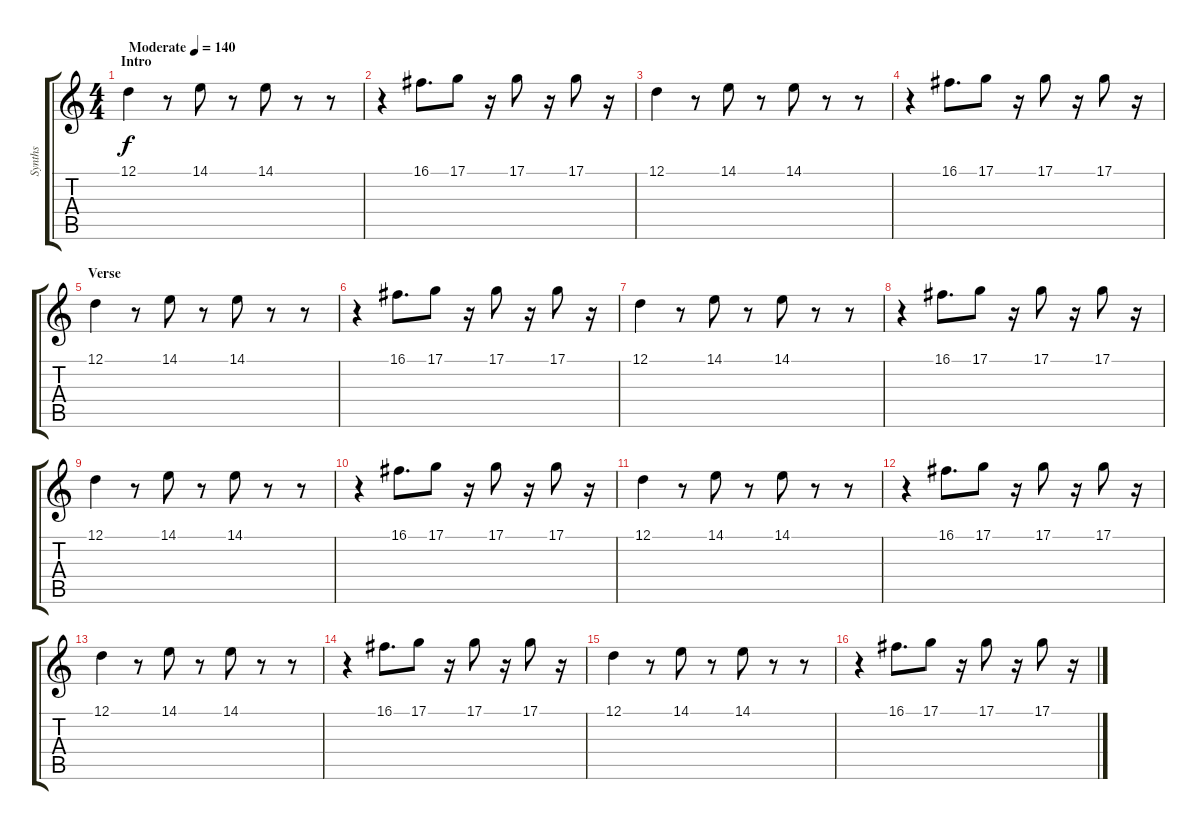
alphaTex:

\track ("Synths" "Synths") {instrument lead2sawtooth}
\staff {score tabs}
\tuning (D4 A3 F3 C3 G2 C2) {hide}
\ts (4 4)
\section ("" "Intro")
\tempo (140 "Moderate")
\clef g2
\ks c
12.1.4{dy f instrument lead2sawtooth} r.8 14.1.8 r.8 14.1.8 r.8 r.8 |
r.4 16.1.8{d} 17.1.8 r.16 17.1.8 r.16 17.1.8 r.16 |
12.1.4 r.8 14.1.8 r.8 14.1.8 r.8 r.8 |
r.4 16.1.8{d} 17.1.8 r.16 17.1.8 r.16 17.1.8 r.16 |
\section ("" "Verse")
12.1.4 r.8 14.1.8 r.8 14.1.8 r.8 r.8 |
r.4 16.1.8{d} 17.1.8 r.16 17.1.8 r.16 17.1.8 r.16 |
12.1.4 r.8 14.1.8 r.8 14.1.8 r.8 r.8 |
r.4 16.1.8{d} 17.1.8 r.16 17.1.8 r.16 17.1.8 r.16 |
12.1.4 r.8 14.1.8 r.8 14.1.8 r.8 r.8 |
r.4 16.1.8{d} 17.1.8 r.16 17.1.8 r.16 17.1.8 r.16 |
12.1.4 r.8 14.1.8 r.8 14.1.8 r.8 r.8 |
r.4 16.1.8{d} 17.1.8 r.16 17.1.8 r.16 17.1.8 r.16 |
12.1.4 r.8 14.1.8 r.8 14.1.8 r.8 r.8 |
r.4 16.1.8{d} 17.1.8 r.16 17.1.8 r.16 17.1.8 r.16 |
12.1.4 r.8 14.1.8 r.8 14.1.8 r.8 r.8 |
r.4 16.1.8{d} 17.1.8 r.16 17.1.8 r.16 17.1.8 r.16
